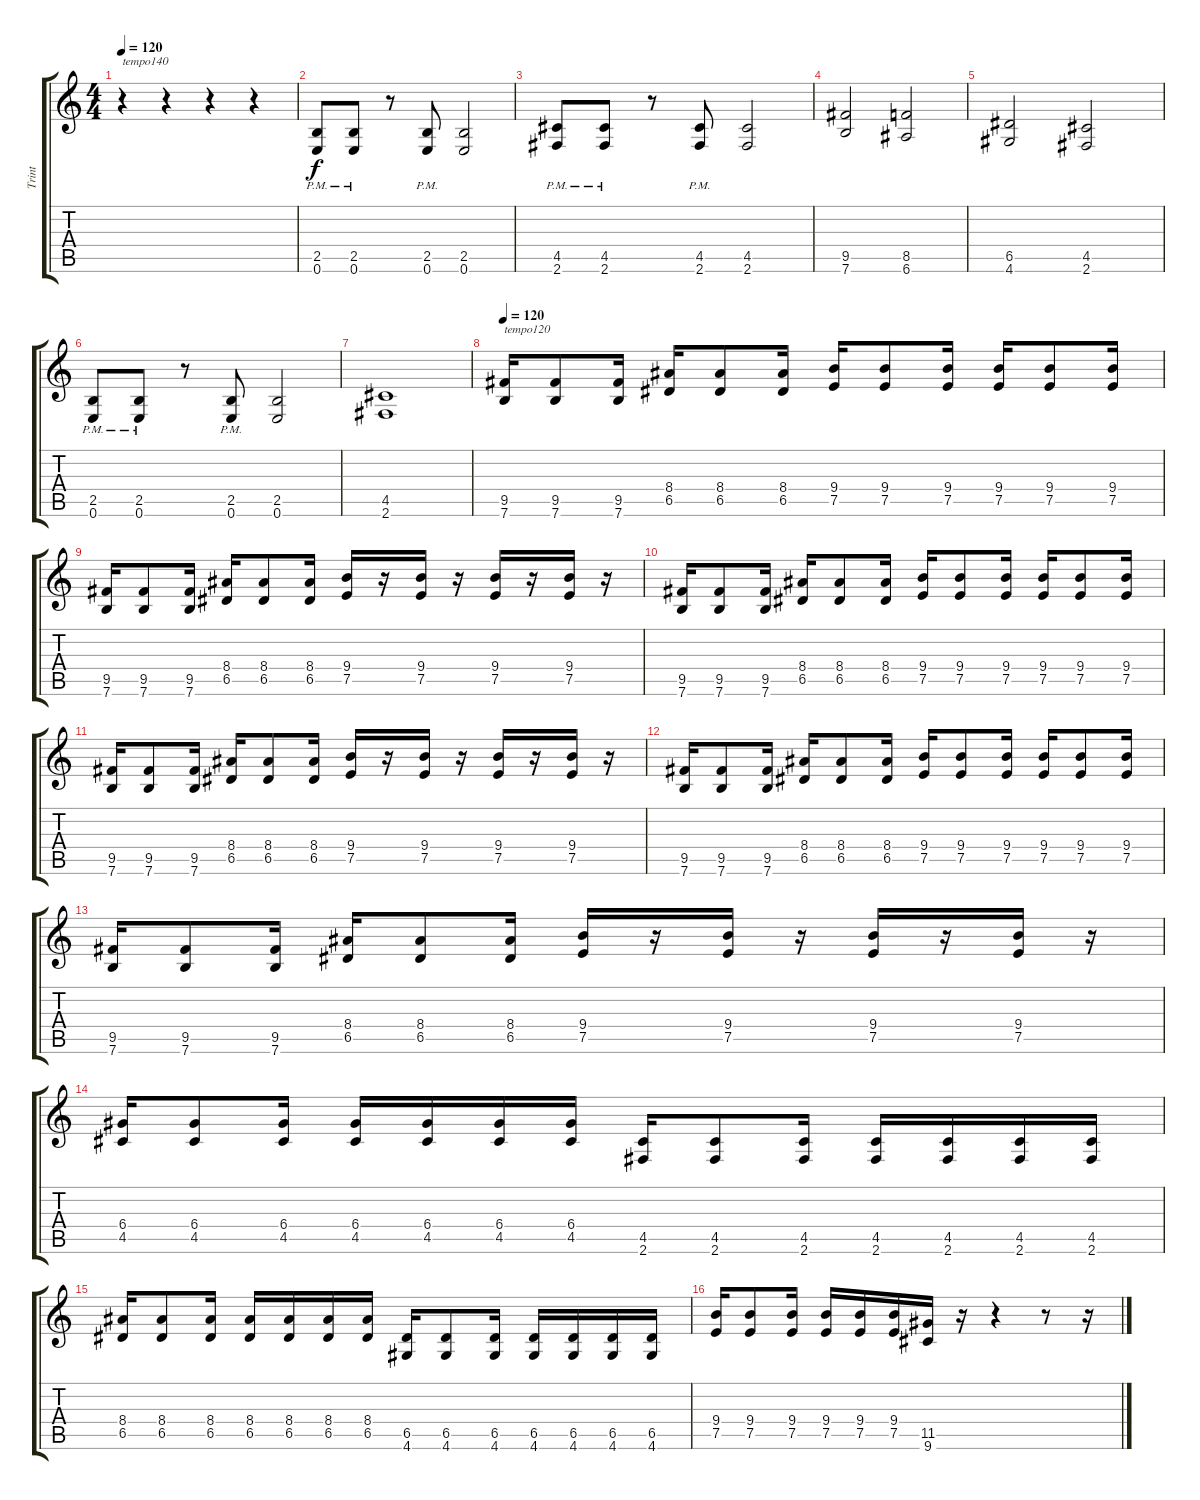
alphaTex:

\track ("Trint" "Trint") {instrument overdrivenguitar}
\staff {score tabs}
\tuning (E4 B3 G3 D3 A2 E2) {hide}
\ts (4 4)
\tempo 120
\tempo 140
\tempo 120
\clef g2
\ks c
r.4{txt "tempo140" dy f instrument overdrivenguitar} r.4 r.4 r.4 |
(2.5{pm} 0.6{pm}).8 (2.5{pm} 0.6{pm}).8 r.8 (2.5{pm} 0.6{pm}).8 (2.5 0.6).2 |
(4.5{pm} 2.6{pm}).8 (4.5{pm} 2.6{pm}).8 r.8 (4.5{pm} 2.6).8 (4.5 2.6).2 |
(9.5 7.6).2 (8.5 6.6).2 |
(6.5 4.6).2 (4.5 2.6).2 |
(2.5{pm} 0.6{pm}).8 (2.5{pm} 0.6{pm}).8 r.8 (2.5{pm} 0.6{pm}).8 (2.5 0.6).2 |
(4.5 2.6).1 |
\tempo 120
(9.5 7.6).16{txt "tempo120"} (9.5 7.6).8 (9.5 7.6).16 (8.4 6.5).16 (8.4 6.5).8 (8.4 6.5).16 (9.4 7.5).16 (9.4 7.5).8 (9.4 7.5).16 (9.4 7.5).16 (9.4 7.5).8 (9.4 7.5).16 |
(9.5 7.6).16 (9.5 7.6).8 (9.5 7.6).16 (8.4 6.5).16 (8.4 6.5).8 (8.4 6.5).16 (9.4 7.5).16 r.16 (9.4 7.5).16 r.16 (9.4 7.5).16 r.16 (9.4 7.5).16 r.16 |
(9.5 7.6).16 (9.5 7.6).8 (9.5 7.6).16 (8.4 6.5).16 (8.4 6.5).8 (8.4 6.5).16 (9.4 7.5).16 (9.4 7.5).8 (9.4 7.5).16 (9.4 7.5).16 (9.4 7.5).8 (9.4 7.5).16 |
(9.5 7.6).16 (9.5 7.6).8 (9.5 7.6).16 (8.4 6.5).16 (8.4 6.5).8 (8.4 6.5).16 (9.4 7.5).16 r.16 (9.4 7.5).16 r.16 (9.4 7.5).16 r.16 (9.4 7.5).16 r.16 |
(9.5 7.6).16 (9.5 7.6).8 (9.5 7.6).16 (8.4 6.5).16 (8.4 6.5).8 (8.4 6.5).16 (9.4 7.5).16 (9.4 7.5).8 (9.4 7.5).16 (9.4 7.5).16 (9.4 7.5).8 (9.4 7.5).16 |
(9.5 7.6).16 (9.5 7.6).8 (9.5 7.6).16 (8.4 6.5).16 (8.4 6.5).8 (8.4 6.5).16 (9.4 7.5).16 r.16 (9.4 7.5).16 r.16 (9.4 7.5).16 r.16 (9.4 7.5).16 r.16 |
(6.4 4.5).16 (6.4 4.5).8 (6.4 4.5).16 (6.4 4.5).16 (6.4 4.5).16 (6.4 4.5).16 (6.4 4.5).16 (4.5 2.6).16 (4.5 2.6).8 (4.5 2.6).16 (4.5 2.6).16 (4.5 2.6).16 (4.5 2.6).16 (4.5 2.6).16 |
(8.4 6.5).16 (8.4 6.5).8 (8.4 6.5).16 (8.4 6.5).16 (8.4 6.5).16 (8.4 6.5).16 (8.4 6.5).16 (6.5 4.6).16 (6.5 4.6).8 (6.5 4.6).16 (6.5 4.6).16 (6.5 4.6).16 (6.5 4.6).16 (6.5 4.6).16 |
(9.4 7.5).16 (9.4 7.5).8 (9.4 7.5).16 (9.4 7.5).16 (9.4 7.5).16 (9.4 7.5).16 (11.5 9.6).16 r.16 r.4 r.8 r.16
